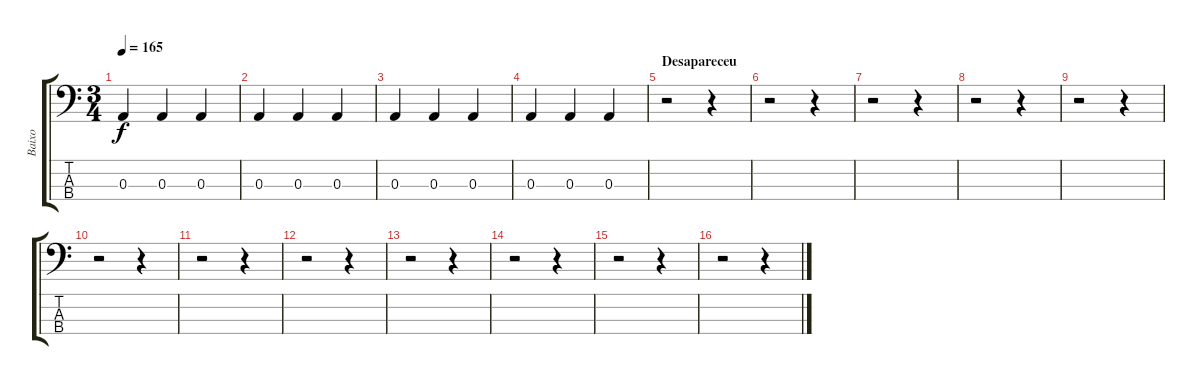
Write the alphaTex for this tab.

\track ("Baixo" "Baixo") {instrument electricbasspick}
\staff {score tabs}
\tuning (G2 D2 A1 E1) {hide}
\ts (3 4)
\tempo 165
\clef f4
\ks c
0.3.4{dy f} 0.3.4 0.3.4 |
0.3.4 0.3.4 0.3.4 |
0.3.4 0.3.4 0.3.4 |
0.3.4 0.3.4 0.3.4 |
\section ("" "Desapareceu")
r.2 r.4 |
r.2 r.4 |
r.2 r.4 |
r.2 r.4 |
r.2 r.4 |
r.2 r.4 |
r.2 r.4 |
r.2 r.4 |
r.2 r.4 |
r.2 r.4 |
r.2 r.4 |
r.2 r.4
